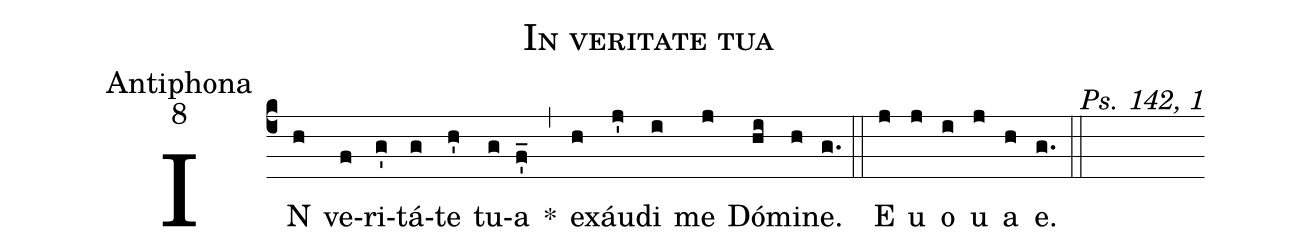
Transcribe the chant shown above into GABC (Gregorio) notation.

name:In veritate tua;
office-part:Antiphona;
mode:8;
commentary:Ps. 142, 1;
%%
(c4)
IN(h) ve(f)ri(g')tá(g)te(h') tu(g)a(f'_) *(,)
ex(h)áu(j')di(i) me(j) Dó(hi)mi(h)ne.(g.) (::)
E(j) u(j) o(i) u(j) a(h) e.(g.) (::)
